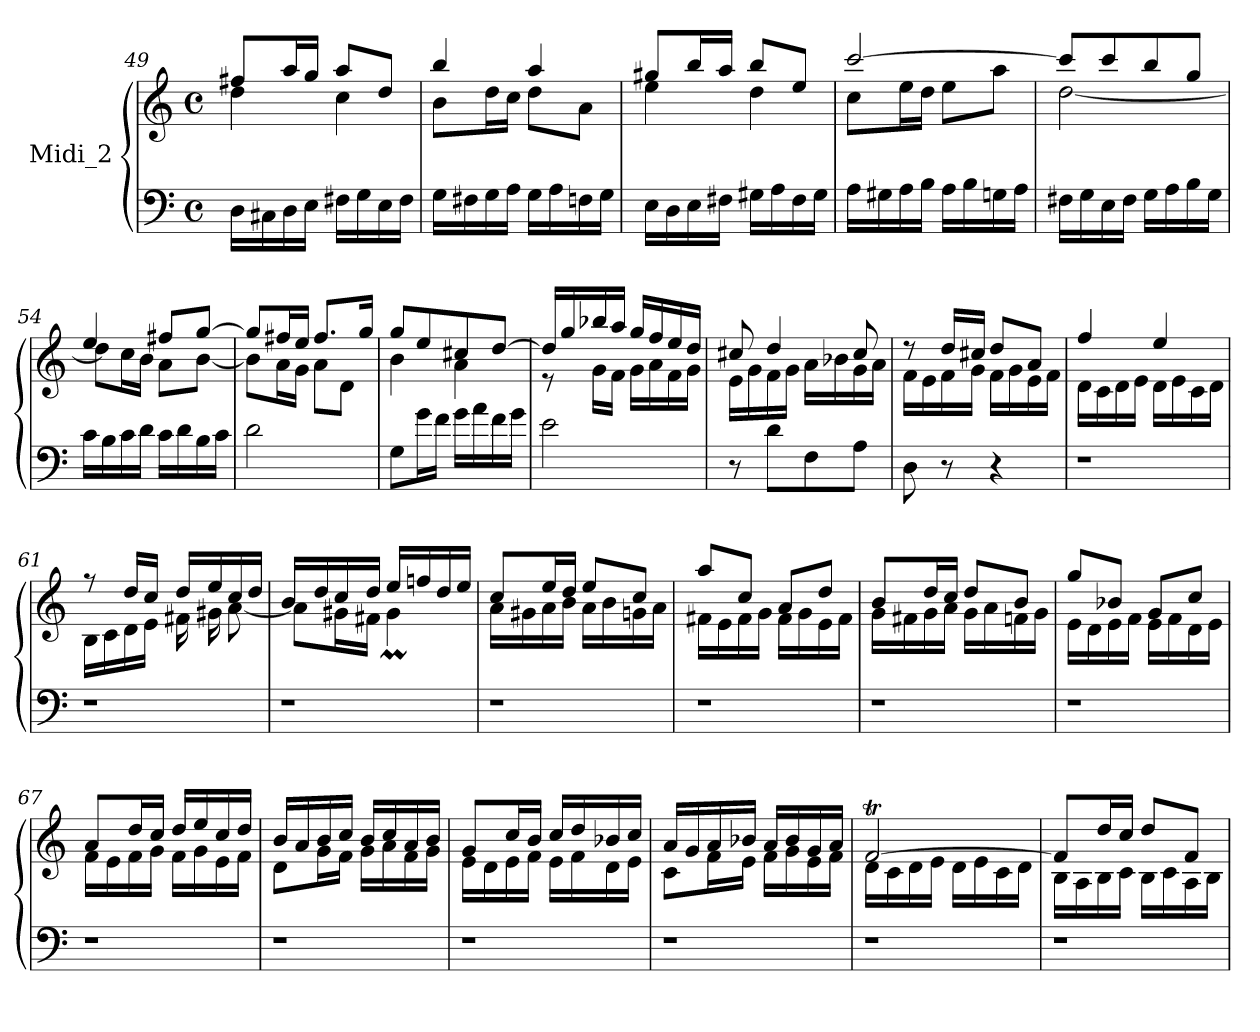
**kern	**kern
*part1	*part1
*staff2	*staff1
*I"Midi_2	*
*clefF4	*clefG2
*k[]	*k[]
*C:	*C:
*M4/4	*M4/4
*met(c)	*met(c)
=49	=49
*	*^
16DLL	8ff#X/L	4dd\
16C#X	.	.
16D	16aa/L	.
16EJJ	16gg/JJ	.
16F#XLL	8aa/L	4cc\
16G	.	.
16E	8dd/J	.
16F#JJ	.	.
=50	=50	=50
16GLL	4bb/	8b\L
16F#X	.	.
16G	.	16dd\L
16AJJ	.	16cc\JJ
16GLL	4aa/	8dd\L
16A	.	.
16Fn	.	8a\J
16GJJ	.	.
!!LO:LB:g=z	!!
=51	=51	=51
16ELL	8gg#XL	4ee\
16D	.	.
16E	16bbL	.
16F#XJJ	16aaJJ	.
16G#XLL	8bbL	4dd\
16A	.	.
16F#	8eeJ	.
16G#JJ	.	.
=52	=52	=52
16ALL	[2ccc/	8cc\L
16G#X	.	.
16A	.	16ee\L
16BJJ	.	16dd\JJ
16ALL	.	8ee\L
16B	.	.
16Gn	.	8aa\J
16AJJ	.	.
=53	=53	=53
16F#XLL	8ccc/L]	[2dd\
16G	.	.
16E	8ccc/	.
16F#JJ	.	.
16GLL	8bb/	.
16A	.	.
16B	8gg/J	.
16GJJ	.	.
=54	=54	=54
16cLL	4ee/	8ddL]
16B	.	.
16c	.	16ccL
16dJJ	.	16bJJ
16cLL	8ff#XL	8aL
16d	.	.
16B	[8ggJ	[8bJ
16cJJ	.	.
=55	=55	=55
2d	8gg/L]	8bL]
.	16ff#X/L	16aL
.	16ee/JJ	16gJJ
.	8.ff#L	8aL
.	.	8dJ
.	16ggJ	.
!!LO:LB:g=z	!!
=56	=56	=56
8GL	8gg/L	4b\
16gL	8ee/	.
16fJJ	.	.
16gLL	8cc#X	4a\
16a	.	.
16f	[8ddJ	.
16gJJ	.	.
=57	=57	=57
2e	16ddLL]	8r
.	16gg	.
.	16bb-X	16g\LL
.	16aaJJ	16f\JJ
.	16gg/LL	16g\LL
.	16ff/	16a\
.	16ee/	16f\
.	16dd/JJ	16g\JJ
=58	=58	=58
8r	8cc#X	16e\LL
.	.	16g\
8dL	4dd/	16f\
.	.	16g\JJ
8F	.	16aLL
.	.	16b-X
8AJ	8cc#/	16g
.	.	16aJJ
=59	=59	=59
8D	8r	16f\LL
.	.	16e\
8r	16ddLL	16f\
.	16cc#XJJ	16g\JJ
4r	8dd/L	16fLL
.	.	16g
.	8a/J	16e
.	.	16fJJ
=60	=60	=60
!LO:N:vis=1	!	!
2r	4ff/	16d\LL
.	.	16c\
.	.	16d\
.	.	16e\JJ
.	4ee/	16d\LL
.	.	16e\
.	.	16c\
.	.	16d\JJ
!!LO:LB:g=z	!!
=61	=61	=61
!LO:N:vis=1	!	!
2r	8r	16BLL
.	.	16c
.	16ddLL	16d
.	16ccJJ	16eJJ
.	16ddLL	16f#X\LL
.	16ee	16g#X\
.	16cc	[8a\J
.	16ddJJ	.
=62	=62	=62
!LO:N:vis=1	!	!
2r	16bLL	8a\L]
.	16dd	.
.	16cc	16g#X\L
.	16ddJJ	16f#X\JJ
.	16eeLL	4g#m\
.	16ffn	.
.	16dd	.
.	16eeJJ	.
=63	=63	=63
!LO:N:vis=1	!	!
2r	8cc/L	16aLL
.	.	16g#X
.	16ee/L	16a
.	16dd/JJ	16bJJ
.	8ee/L	16aLL
.	.	16b
.	8cc/J	16gn
.	.	16aJJ
=64	=64	=64
!LO:N:vis=1	!	!
2r	8aa/L	16f#X\LL
.	.	16e\
.	8cc/J	16f#\
.	.	16g\JJ
.	8aL	16f#\LL
.	.	16g\
.	8ddJ	16e\
.	.	16f#\JJ
=65	=65	=65
!LO:N:vis=1	!	!
2r	8bL	16g\LL
.	.	16f#X\
.	16ddL	16g\
.	16ccJJ	16a\JJ
.	8ddL	16g\LL
.	.	16a\
.	8bJ	16fn\
.	.	16g\JJ
!!LO:LB:g=z	!!
=66	=66	=66
!LO:N:vis=1	!	!
2r	8ggL	16e\LL
.	.	16d\
.	8b-XJ	16e\
.	.	16f\JJ
.	8gL	16e\LL
.	.	16f\
.	8ccJ	16d\
.	.	16e\JJ
=67	=67	=67
!LO:N:vis=1	!	!
2r	8aL	16f\LL
.	.	16e\
.	16ddL	16f\
.	16ccJJ	16g\JJ
.	16dd/LL	16f\LL
.	16ee/	16g\
.	16cc/	16e\
.	16dd/JJ	16f\JJ
=68	=68	=68
!LO:N:vis=1	!	!
2r	16b/LL	8dL
.	16a/	.
.	16b/	16gL
.	16cc/JJ	16fJJ
.	16b/LL	16g\LL
.	16cc/	16a\
.	16a/	16f\
.	16b/JJ	16g\JJ
=69	=69	=69
!LO:N:vis=1	!	!
2r	8g/L	16eLL
.	.	16d
.	16cc/L	16e
.	16b/JJ	16fJJ
.	16ccLL	16eLL
.	16dd	16f
.	16b-X	16d
.	16ccJJ	16eJJ
=70	=70	=70
!LO:N:vis=1	!	!
2r	16aLL	8cL
.	16g	.
.	16a	16fL
.	16b-XJJ	16eJJ
.	16aLL	16fLL
.	16b-	16g
.	16g	16e
.	16aJJ	16fJJ
!!LO:LB:g=z	!!
=71	=71	=71
!LO:N:vis=1	!	!
2r	[2fT/	16d\LL
.	.	16c\
.	.	16d\
.	.	16e\JJ
.	.	16d\LL
.	.	16e\
.	.	16c\
.	.	16d\JJ
=72	=72	=72
!LO:N:vis=1	!	!
2r	8fL]	16B\LL
.	.	16A\
.	16ddL	16B\
.	16ccJJ	16c\JJ
.	8ddL	16B\LL
.	.	16c\
.	8fJ	16A\
.	.	16B\JJ
*	*v	*v
=	=
*-	*-
